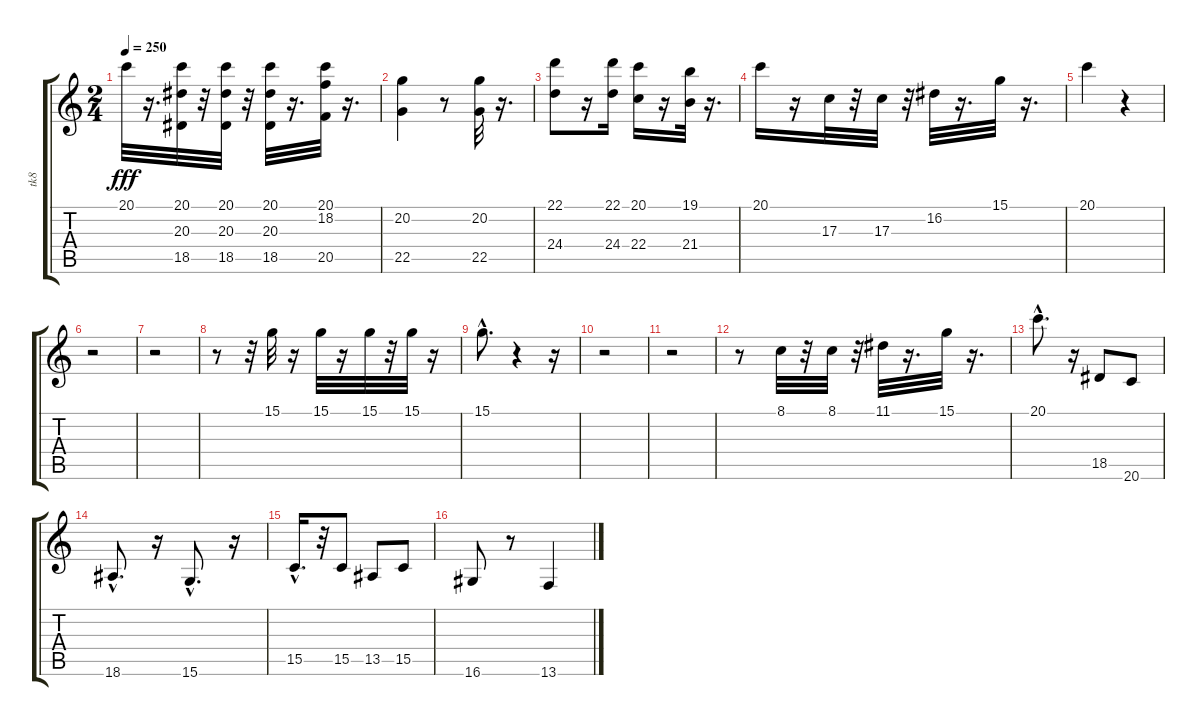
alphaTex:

\track ("tk8" "tk8") {instrument trumpet}
\staff {score tabs}
\tuning (E4 B3 G3 D3 A2 E2) {hide}
\ts (2 4)
\tempo 250
\clef g2
\ks c
20.1.32{dy fff} r.16{d} (20.1 20.3 18.5).32 r.32 (20.1 20.3 18.5).32 r.32 (20.1 20.3 18.5).32 r.16{d} (20.1 18.2 20.5).32 r.16{d} |
(20.2 22.5).4 r.8 (20.2 22.5).32 r.16{d} |
(22.1 24.4).8 r.16 (22.1 24.4).16 (20.1 22.4).16 r.16 (19.1 21.4).32 r.16{d} |
20.1.16 r.16 17.3.32 r.32 17.3.32 r.32 16.2.32 r.16{d} 15.1.32 r.16{d} |
20.1.4 r.4 |
r.2 |
r.2 |
r.8 r.32 15.1.32 r.16 15.1.32 r.16 15.1.32 r.32 15.1.32 r.16 |
15.1{hac}.8{d} r.4 r.16 |
r.2 |
r.2 |
r.8 8.1.32 r.32 8.1.32 r.32 11.1.32 r.16{d} 15.1.32 r.16{d} |
20.1{hac}.8{d} r.16 18.5.8 20.6.8 |
18.6{hac}.8{d} r.16 15.6{hac}.8{d} r.16 |
15.5{hac}.16{d} r.32 15.5.8 13.5.8 15.5.8 |
16.6.8 r.8 13.6.4
